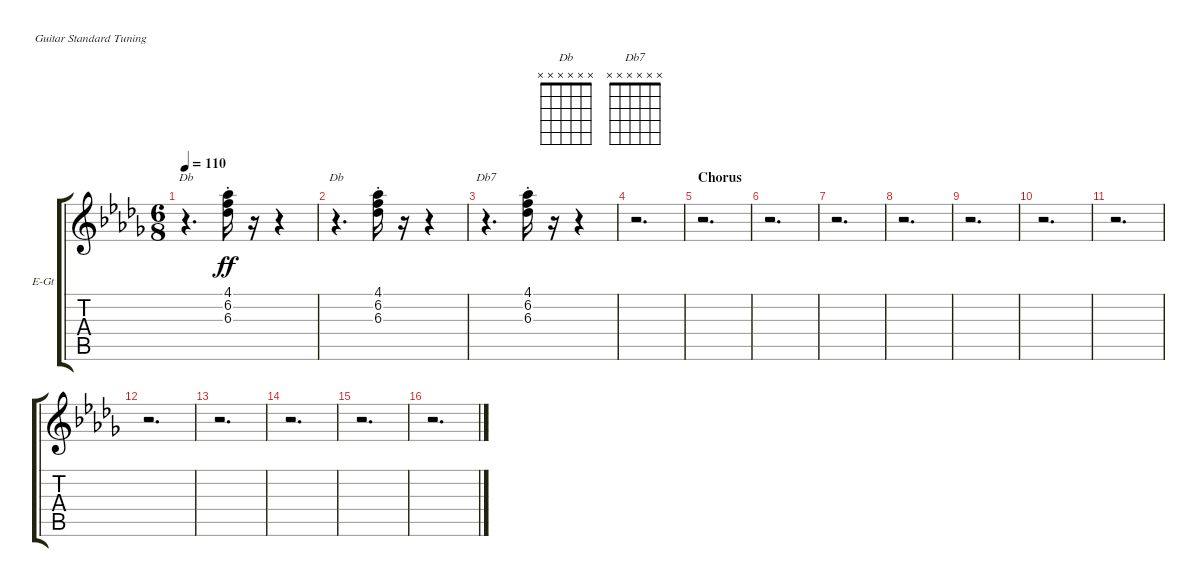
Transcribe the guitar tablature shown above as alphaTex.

\defaultSystemsLayout 4
\bracketExtendMode groupsimilarinstruments
\firstSystemTrackNameOrientation horizontal
\otherSystemsTrackNameOrientation horizontal
\track ("Electric Guitar" "E-Gt") {instrument electricguitarclean}
\staff {score tabs}
\tuning (E4 B3 G3 D3 A2 E2)
\chord ("Db" x x x x x x)
\chord ("Db7" x x x x x x)
\ts (6 8)
\tempo 110
\clef g2
\ks db
r.4{d ch "Db" dy ff} (6.2{st} 6.3{st} 4.1{st}).16 r.16 r.4 |
r.4{d ch "Db"} (6.2{st} 6.3{st} 4.1{st}).16 r.16 r.4 |
r.4{d ch "Db7"} (6.2{st} 6.3{st} 4.1{st}).16 r.16 r.4 |
r.2{d} |
\section ("" "Chorus")
r.2{d} |
r.2{d} |
r.2{d} |
r.2{d} |
r.2{d} |
r.2{d} |
r.2{d} |
r.2{d} |
r.2{d} |
r.2{d} |
r.2{d} |
r.2{d}
